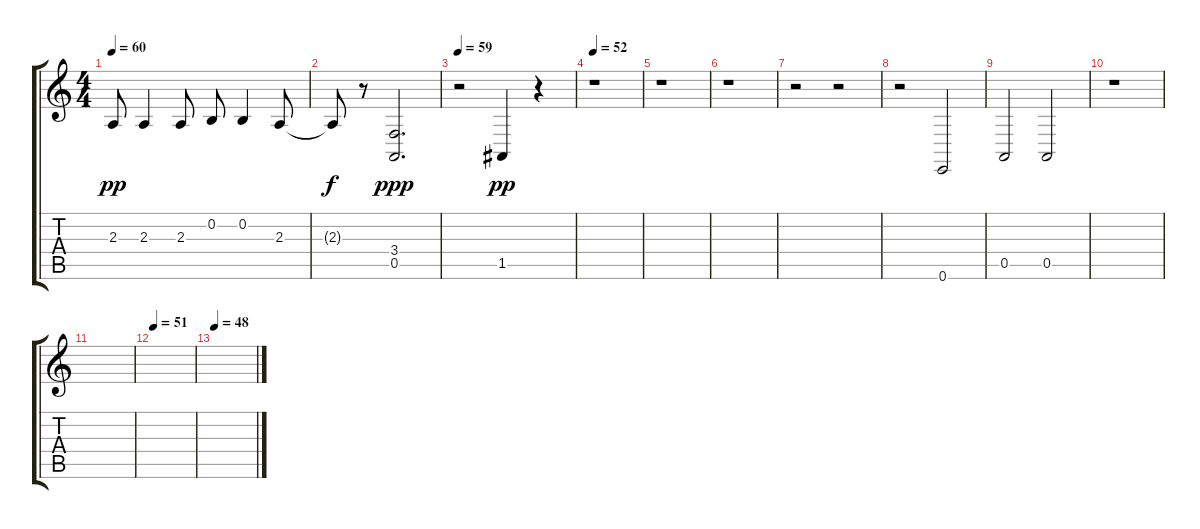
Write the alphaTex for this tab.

\track "" {instrument bassoon}
\staff {score tabs}
\tuning (E4 B3 G3 D3 A2 E2) {hide}
\ts (4 4)
\tempo 60
\clef g2
\ks c
2.3.8{dy pp} 2.3.4 2.3.8 0.2.8 0.2.4 2.3.8 |
2.3{t}.8{dy f} r.8 (3.4 0.5).2{d dy ppp} |
\tempo 59
r.2 1.5.4{dy pp} r.4 |
\tempo 52
r.1 |
r.1 |
r.1 |
r.2 r.2 |
r.2 0.6.2 |
0.5.2 0.5.2 |
r.1 |
|
\tempo 51
|
\tempo 48
